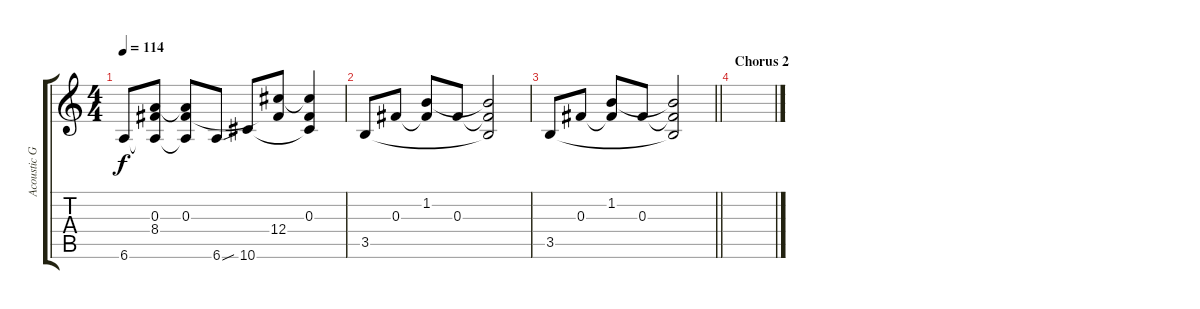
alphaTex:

\track ("Acoustic Guitar" "Acoustic G") {instrument acousticguitarsteel}
\staff {score tabs}
\tuning (Eb4 Bb3 Gb3 Db3 Ab2 Eb2) {hide}
\ts (4 4)
\tempo 114
\clef g2
\ks c
6.6.8{dy f} (0.3{t} 8.4 6.6{t}).8 (0.3 8.4{t} 6.6{t}).8 6.6{sou}.8 10.6.8 (0.3{t} 12.4).8 (0.3 12.4{t} 10.6{t}).4 |
3.5.8 0.3.8 (1.2 0.3{t}).8 0.3.8 (1.2{t} 0.3{t} 3.5{t}).2 |
\barLineRight lightlight
3.5.8 0.3.8 (1.2 0.3{t}).8 0.3.8 (1.2{t} 0.3{t} 3.5{t}).2 |
\section ("" "Chorus 2")
